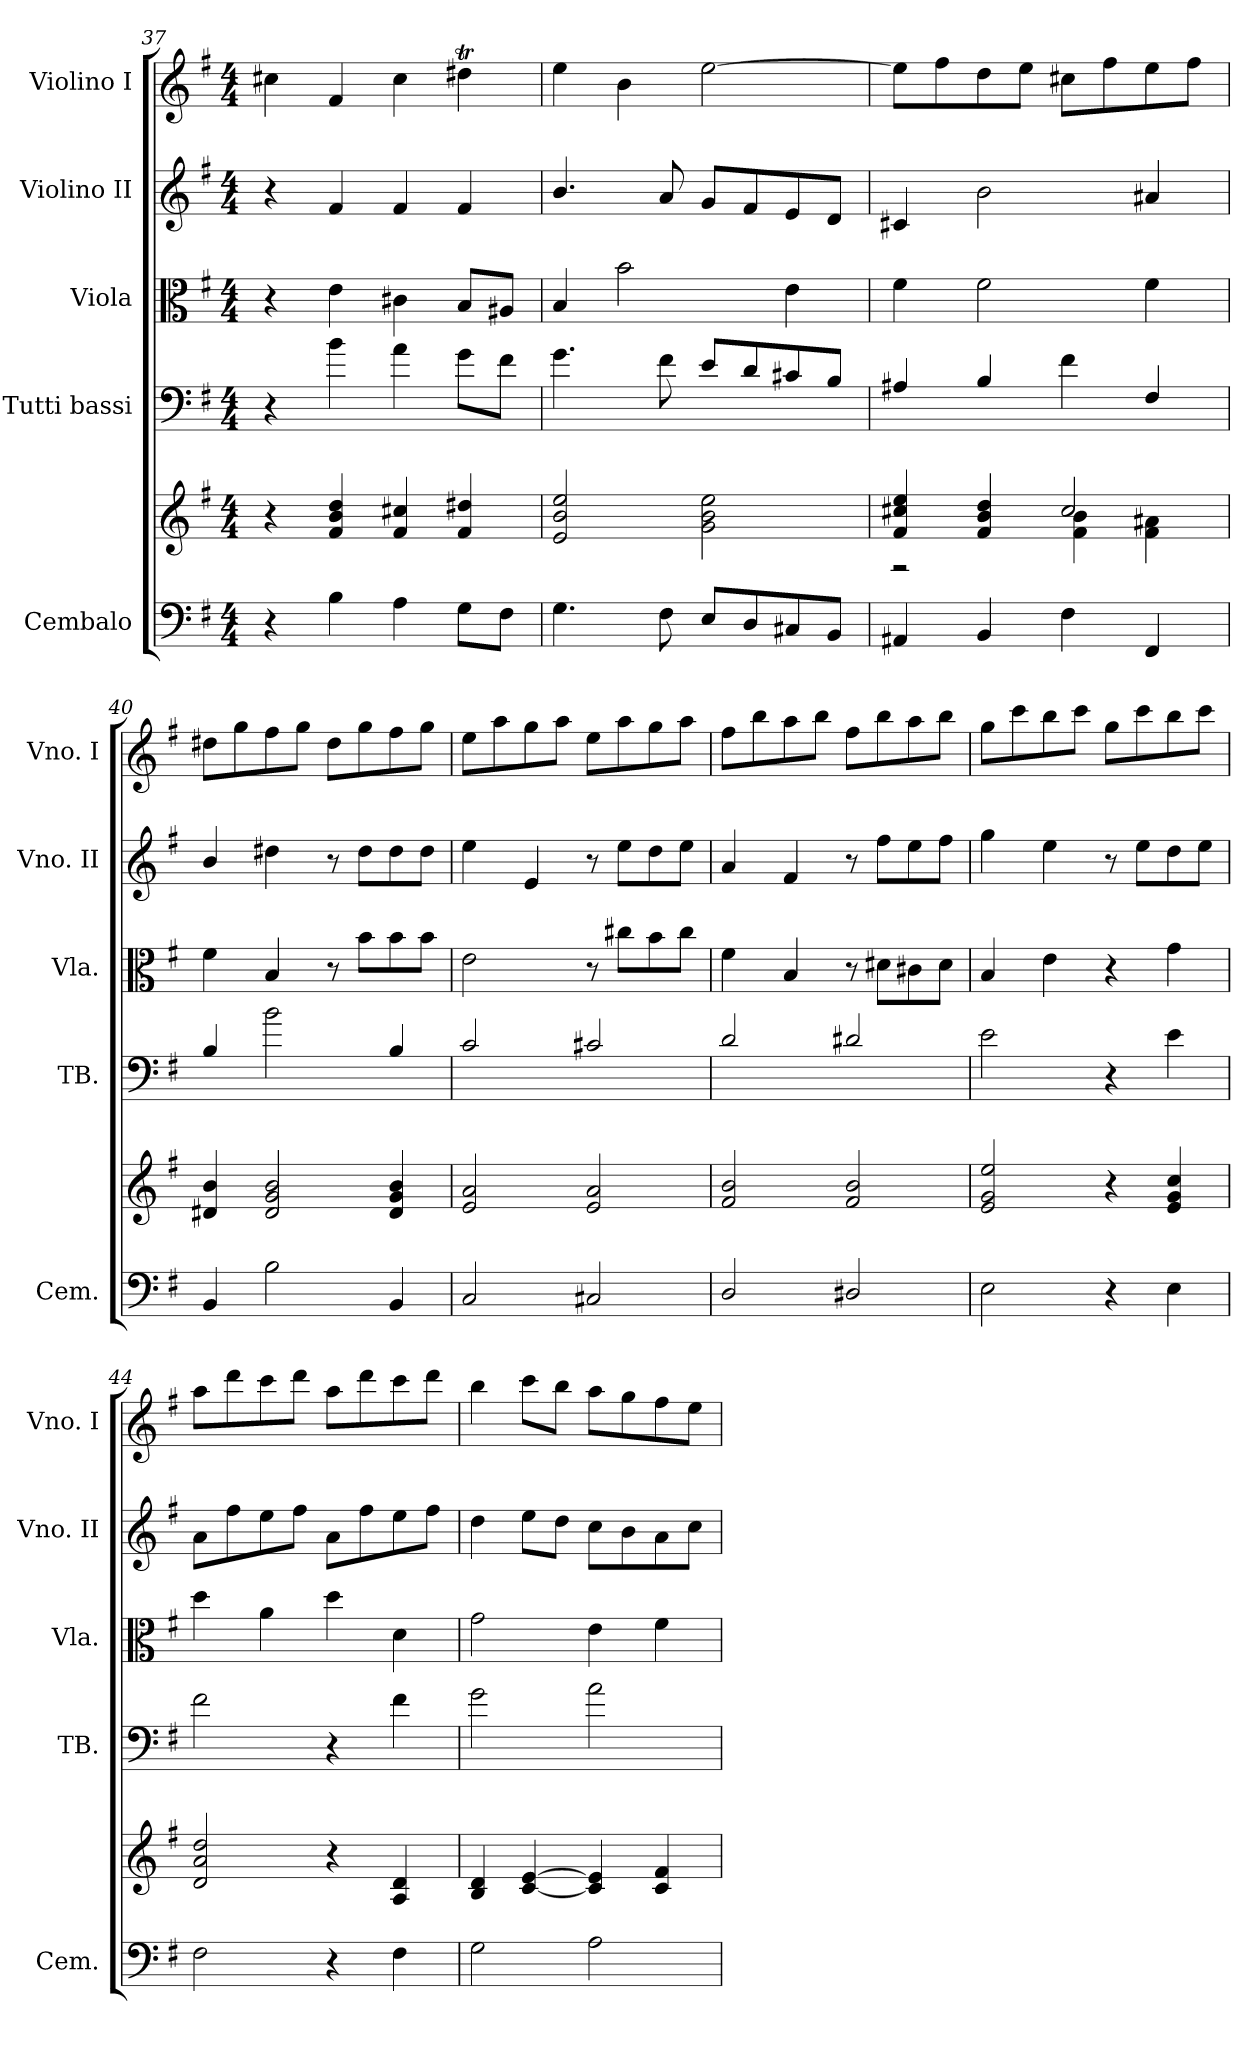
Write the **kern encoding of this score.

**kern	**kern	**kern	**kern	**kern	**kern
*part5	*part5	*part4	*part3	*part2	*part1
*staff6	*staff5	*staff4	*staff3	*staff2	*staff1
*I"Cembalo	*	*I"Tutti bassi	*I"Viola	*I"Violino II	*I"Violino I
*I'Cem.	*	*I'TB.	*I'Vla.	*I'Vno. II	*I'Vno. I
*clefF4	*clefG2	*clefF4	*clefC3	*clefG2	*clefG2
*	*	*ITrd7c12	*	*	*
*k[f#]	*k[f#]	*k[f#]	*k[f#]	*k[f#]	*k[f#]
*G:	*G:	*G:	*G:	*G:	*G:
*M4/4	*M4/4	*M4/4	*M4/4	*M4/4	*M4/4
=37	=37	=37	=37	=37	=37
4r	4r	4r	4r	4r	4cc#X\
4B\	4f#/ 4b/ 4dd/	4B\	4e\	4f#/	4f#/
4A\	4f#/ 4cc#X/	4A\	4c#X\	4f#/	4cc#\
8G\L	4f#/ 4dd#X/	8G\L	8B/L	4f#/	4dd#Xt\
8F#\J	.	8F#\J	8A#X/J	.	.
=38	=38	=38	=38	=38	=38
4.G\	2e/ 2b/ 2ee/	4.G\	4B/	4.b/	4ee\
.	.	.	2b\	.	4b\
8F#\	.	8F#\	.	8a/	.
8E/L	2g\ 2b\ 2ee\	8E/L	.	8g/L	[2ee\
8D/	.	8D/	.	8f#/	.
8C#X/	.	8C#X/	4e\	8e/	.
8BB/J	.	8BB/J	.	8d/J	.
=39	=39	=39	=39	=39	=39
*	*^	*	*	*	*
4AA#X/	4f#/ 4cc#X/ 4ee/	2rG	4AA#X/	4f#\	4c#X/	8ee\L]
.	.	.	.	.	.	8ff#\
4BB/	4f#/ 4b/ 4dd/	.	4BB/	2f#\	2b\	8dd\
.	.	.	.	.	.	8ee\J
4F#\	2cc#/	4f#\ 4b\	4F#\	.	.	8cc#X\L
.	.	.	.	.	.	8ff#\
4FF#/	.	4f#\ 4a#X\	4FF#/	4f#\	4a#X/	8ee\
.	.	.	.	.	.	8ff#\J
*	*v	*v	*	*	*	*
!!LO:PB:g=z
=40	=40	=40	=40	=40	=40
4BB/	4d#X/ 4b/	4BB/	4f#\	4b/	8dd#X\L
.	.	.	.	.	8gg\
2B\	2d#/ 2g/ 2b/	2B\	4B/	4dd#X\	8ff#\
.	.	.	.	.	8gg\J
.	.	.	8r	8r	8dd#\L
.	.	.	8b\L	8dd#\L	8gg\
4BB/	4d#/ 4g/ 4b/	4BB/	8b\	8dd#\	8ff#\
.	.	.	8b\J	8dd#\J	8gg\J
=41	=41	=41	=41	=41	=41
2C/	2e/ 2a/	2C/	2e\	4ee\	8ee\L
.	.	.	.	.	8aa\
.	.	.	.	4e/	8gg\
.	.	.	.	.	8aa\J
2C#X/	2e/ 2a/	2C#X/	8r	8r	8ee\L
.	.	.	8cc#X\L	8ee\L	8aa\
.	.	.	8b\	8dd\	8gg\
.	.	.	8cc#\J	8ee\J	8aa\J
=42	=42	=42	=42	=42	=42
2D/	2f#/ 2b/	2D/	4f#\	4a/	8ff#\L
.	.	.	.	.	8bb\
.	.	.	4B/	4f#/	8aa\
.	.	.	.	.	8bb\J
2D#X/	2f#/ 2b/	2D#X/	8r	8r	8ff#\L
.	.	.	8d#X\L	8ff#\L	8bb\
.	.	.	8c#X\	8ee\	8aa\
.	.	.	8d#\J	8ff#\J	8bb\J
=43	=43	=43	=43	=43	=43
2E\	2e/ 2g/ 2ee/	2E\	4B/	4gg\	8gg\L
.	.	.	.	.	8ccc\
.	.	.	4e\	4ee\	8bb\
.	.	.	.	.	8ccc\J
4r	4r	4r	4r	8r	8gg\L
.	.	.	.	8ee\L	8ccc\
4E\	4e/ 4g/ 4cc/	4E\	4g\	8dd\	8bb\
.	.	.	.	8ee\J	8ccc\J
!!LO:LB:g=z
=44	=44	=44	=44	=44	=44
2F#\	2d/ 2a/ 2dd/	2F#\	4dd\	8a\L	8aa\L
.	.	.	.	8ff#\	8ddd\
.	.	.	4a\	8ee\	8ccc\
.	.	.	.	8ff#\J	8ddd\J
4r	4r	4r	4dd\	8a\L	8aa\L
.	.	.	.	8ff#\	8ddd\
4F#\	4A/ 4d/	4F#\	4d\	8ee\	8ccc\
.	.	.	.	8ff#\J	8ddd\J
=45	=45	=45	=45	=45	=45
2G\	4B/ 4d/	2G\	2g\	4dd\	4bb\
.	[4c/ [4e/	.	.	8ee\L	8ccc\L
.	.	.	.	8dd\J	8bb\J
2A\	4c/] 4e/]	2A\	4e\	8cc\L	8aa\L
.	.	.	.	8b\	8gg\
.	4c/ 4f#/	.	4f#\	8a\	8ff#\
.	.	.	.	8cc\J	8ee\J
=	=	=	=	=	=
*-	*-	*-	*-	*-	*-
